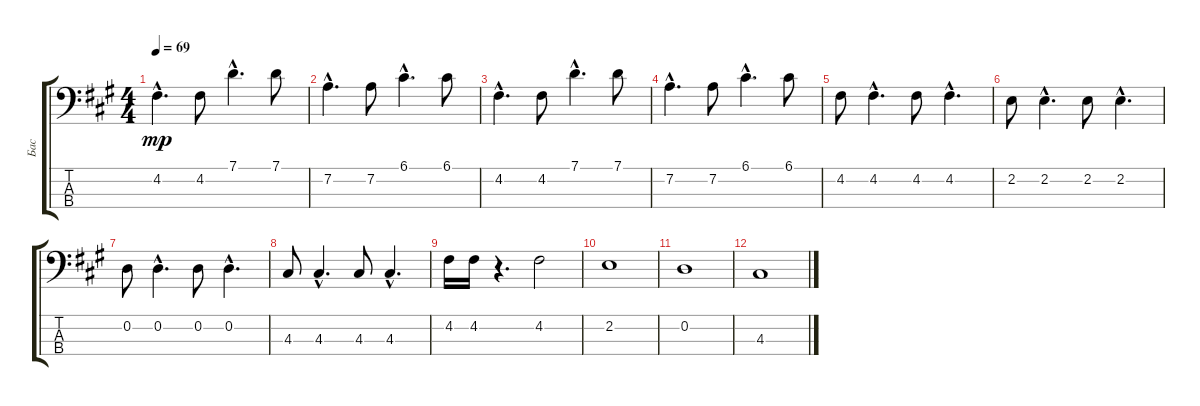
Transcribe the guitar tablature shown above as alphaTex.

\track ("Бас" "Бас") {instrument electricbassfinger}
\staff {score tabs}
\tuning (G2 D2 A1 E1) {hide}
\ts (4 4)
\tempo 69
\clef f4
\ks a
4.2{hac}.4{d dy mp} 4.2.8 7.1{hac}.4{d} 7.1.8 |
7.2{hac}.4{d} 7.2.8 6.1{hac}.4{d} 6.1.8 |
4.2{hac}.4{d} 4.2.8 7.1{hac}.4{d} 7.1.8 |
7.2{hac}.4{d} 7.2.8 6.1{hac}.4{d} 6.1.8 |
4.2.8 4.2{hac}.4{d} 4.2.8 4.2{hac}.4{d} |
2.2.8 2.2{hac}.4{d} 2.2.8 2.2{hac}.4{d} |
0.2.8 0.2{hac}.4{d} 0.2.8 0.2{hac}.4{d} |
4.3.8 4.3{hac}.4{d} 4.3.8 4.3{hac}.4{d} |
4.2.16 4.2.16 r.4{d} 4.2.2 |
2.2.1 |
0.2.1 |
4.3.1
